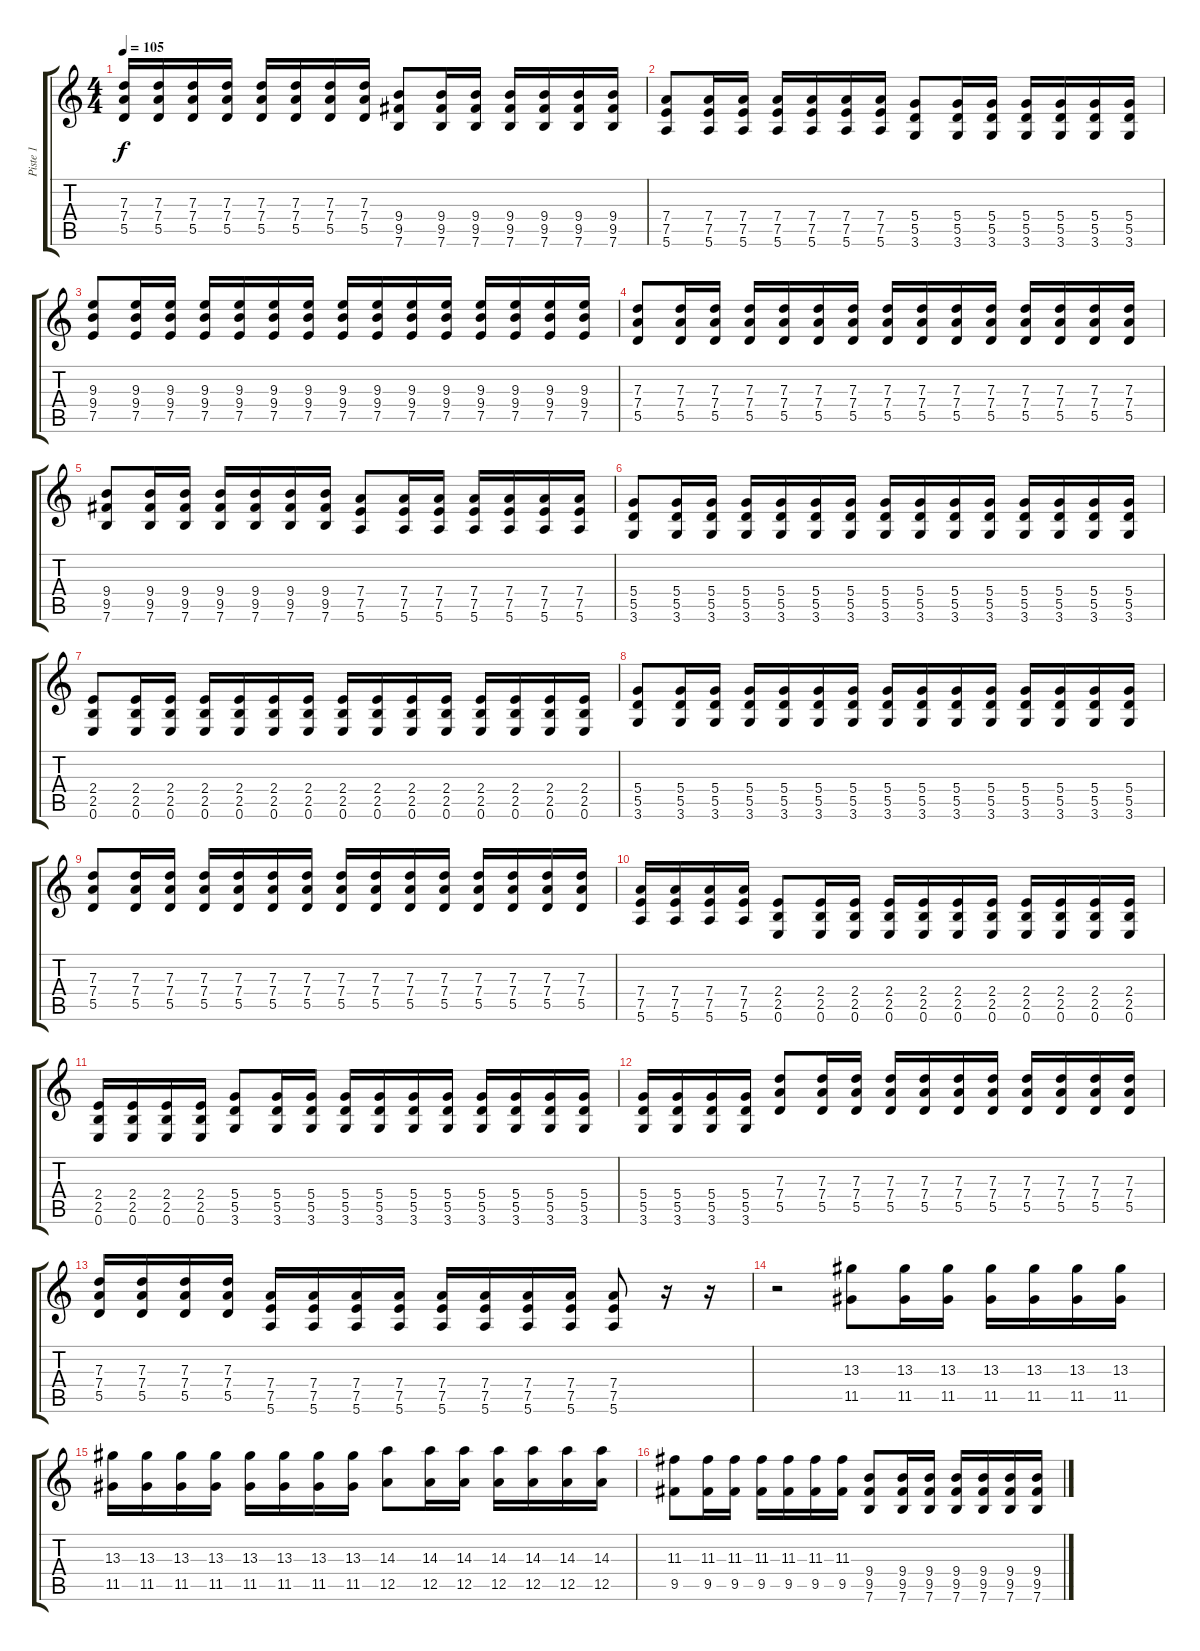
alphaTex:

\track ("Piste 1" "Piste 1") {instrument overdrivenguitar}
\staff {score tabs}
\tuning (E4 B3 G3 D3 A2 E2) {hide}
\ts (4 4)
\tempo 105
\clef g2
\ks c
(7.3 7.4 5.5).16{dy f} (7.3 7.4 5.5).16 (7.3 7.4 5.5).16 (7.3 7.4 5.5).16 (7.3 7.4 5.5).16 (7.3 7.4 5.5).16 (7.3 7.4 5.5).16 (7.3 7.4 5.5).16 (9.4 9.5 7.6).8 (9.4 9.5 7.6).16 (9.4 9.5 7.6).16 (9.4 9.5 7.6).16 (9.4 9.5 7.6).16 (9.4 9.5 7.6).16 (9.4 9.5 7.6).16 |
(7.4 7.5 5.6).8 (7.4 7.5 5.6).16 (7.4 7.5 5.6).16 (7.4 7.5 5.6).16 (7.4 7.5 5.6).16 (7.4 7.5 5.6).16 (7.4 7.5 5.6).16 (5.4 5.5 3.6).8 (5.4 5.5 3.6).16 (5.4 5.5 3.6).16 (5.4 5.5 3.6).16 (5.4 5.5 3.6).16 (5.4 5.5 3.6).16 (5.4 5.5 3.6).16 |
(9.3 9.4 7.5).8 (9.3 9.4 7.5).16 (9.3 9.4 7.5).16 (9.3 9.4 7.5).16 (9.3 9.4 7.5).16 (9.3 9.4 7.5).16 (9.3 9.4 7.5).16 (9.3 9.4 7.5).16 (9.3 9.4 7.5).16 (9.3 9.4 7.5).16 (9.3 9.4 7.5).16 (9.3 9.4 7.5).16 (9.3 9.4 7.5).16 (9.3 9.4 7.5).16 (9.3 9.4 7.5).16 |
(7.3 7.4 5.5).8 (7.3 7.4 5.5).16 (7.3 7.4 5.5).16 (7.3 7.4 5.5).16 (7.3 7.4 5.5).16 (7.3 7.4 5.5).16 (7.3 7.4 5.5).16 (7.3 7.4 5.5).16 (7.3 7.4 5.5).16 (7.3 7.4 5.5).16 (7.3 7.4 5.5).16 (7.3 7.4 5.5).16 (7.3 7.4 5.5).16 (7.3 7.4 5.5).16 (7.3 7.4 5.5).16 |
(9.4 9.5 7.6).8 (9.4 9.5 7.6).16 (9.4 9.5 7.6).16 (9.4 9.5 7.6).16 (9.4 9.5 7.6).16 (9.4 9.5 7.6).16 (9.4 9.5 7.6).16 (7.4 7.5 5.6).8 (7.4 7.5 5.6).16 (7.4 7.5 5.6).16 (7.4 7.5 5.6).16 (7.4 7.5 5.6).16 (7.4 7.5 5.6).16 (7.4 7.5 5.6).16 |
(5.4 5.5 3.6).8 (5.4 5.5 3.6).16 (5.4 5.5 3.6).16 (5.4 5.5 3.6).16 (5.4 5.5 3.6).16 (5.4 5.5 3.6).16 (5.4 5.5 3.6).16 (5.4 5.5 3.6).16 (5.4 5.5 3.6).16 (5.4 5.5 3.6).16 (5.4 5.5 3.6).16 (5.4 5.5 3.6).16 (5.4 5.5 3.6).16 (5.4 5.5 3.6).16 (5.4 5.5 3.6).16 |
(2.4 2.5 0.6).8 (2.4 2.5 0.6).16 (2.4 2.5 0.6).16 (2.4 2.5 0.6).16 (2.4 2.5 0.6).16 (2.4 2.5 0.6).16 (2.4 2.5 0.6).16 (2.4 2.5 0.6).16 (2.4 2.5 0.6).16 (2.4 2.5 0.6).16 (2.4 2.5 0.6).16 (2.4 2.5 0.6).16 (2.4 2.5 0.6).16 (2.4 2.5 0.6).16 (2.4 2.5 0.6).16 |
(5.4 5.5 3.6).8 (5.4 5.5 3.6).16 (5.4 5.5 3.6).16 (5.4 5.5 3.6).16 (5.4 5.5 3.6).16 (5.4 5.5 3.6).16 (5.4 5.5 3.6).16 (5.4 5.5 3.6).16 (5.4 5.5 3.6).16 (5.4 5.5 3.6).16 (5.4 5.5 3.6).16 (5.4 5.5 3.6).16 (5.4 5.5 3.6).16 (5.4 5.5 3.6).16 (5.4 5.5 3.6).16 |
(7.3 7.4 5.5).8 (7.3 7.4 5.5).16 (7.3 7.4 5.5).16 (7.3 7.4 5.5).16 (7.3 7.4 5.5).16 (7.3 7.4 5.5).16 (7.3 7.4 5.5).16 (7.3 7.4 5.5).16 (7.3 7.4 5.5).16 (7.3 7.4 5.5).16 (7.3 7.4 5.5).16 (7.3 7.4 5.5).16 (7.3 7.4 5.5).16 (7.3 7.4 5.5).16 (7.3 7.4 5.5).16 |
(7.4 7.5 5.6).16 (7.4 7.5 5.6).16 (7.4 7.5 5.6).16 (7.4 7.5 5.6).16 (2.4 2.5 0.6).8 (2.4 2.5 0.6).16 (2.4 2.5 0.6).16 (2.4 2.5 0.6).16 (2.4 2.5 0.6).16 (2.4 2.5 0.6).16 (2.4 2.5 0.6).16 (2.4 2.5 0.6).16 (2.4 2.5 0.6).16 (2.4 2.5 0.6).16 (2.4 2.5 0.6).16 |
(2.4 2.5 0.6).16 (2.4 2.5 0.6).16 (2.4 2.5 0.6).16 (2.4 2.5 0.6).16 (5.4 5.5 3.6).8 (5.4 5.5 3.6).16 (5.4 5.5 3.6).16 (5.4 5.5 3.6).16 (5.4 5.5 3.6).16 (5.4 5.5 3.6).16 (5.4 5.5 3.6).16 (5.4 5.5 3.6).16 (5.4 5.5 3.6).16 (5.4 5.5 3.6).16 (5.4 5.5 3.6).16 |
(5.4 5.5 3.6).16 (5.4 5.5 3.6).16 (5.4 5.5 3.6).16 (5.4 5.5 3.6).16 (7.3 7.4 5.5).8 (7.3 7.4 5.5).16 (7.3 7.4 5.5).16 (7.3 7.4 5.5).16 (7.3 7.4 5.5).16 (7.3 7.4 5.5).16 (7.3 7.4 5.5).16 (7.3 7.4 5.5).16 (7.3 7.4 5.5).16 (7.3 7.4 5.5).16 (7.3 7.4 5.5).16 |
(7.3 7.4 5.5).16 (7.3 7.4 5.5).16 (7.3 7.4 5.5).16 (7.3 7.4 5.5).16 (7.4 7.5 5.6).16 (7.4 7.5 5.6).16 (7.4 7.5 5.6).16 (7.4 7.5 5.6).16 (7.4 7.5 5.6).16 (7.4 7.5 5.6).16 (7.4 7.5 5.6).16 (7.4 7.5 5.6).16 (7.4 7.5 5.6).8 r.16 r.16 |
r.2 (13.3 11.5).8 (13.3 11.5).16 (13.3 11.5).16 (13.3 11.5).16 (13.3 11.5).16 (13.3 11.5).16 (13.3 11.5).16 |
(13.3 11.5).16 (13.3 11.5).16 (13.3 11.5).16 (13.3 11.5).16 (13.3 11.5).16 (13.3 11.5).16 (13.3 11.5).16 (13.3 11.5).16 (14.3 12.5).8 (14.3 12.5).16 (14.3 12.5).16 (14.3 12.5).16 (14.3 12.5).16 (14.3 12.5).16 (14.3 12.5).16 |
(11.3 9.5).8 (11.3 9.5).16 (11.3 9.5).16 (11.3 9.5).16 (11.3 9.5).16 (11.3 9.5).16 (11.3 9.5).16 (9.4 9.5 7.6).8 (9.4 9.5 7.6).16 (9.4 9.5 7.6).16 (9.4 9.5 7.6).16 (9.4 9.5 7.6).16 (9.4 9.5 7.6).16 (9.4 9.5 7.6).16
